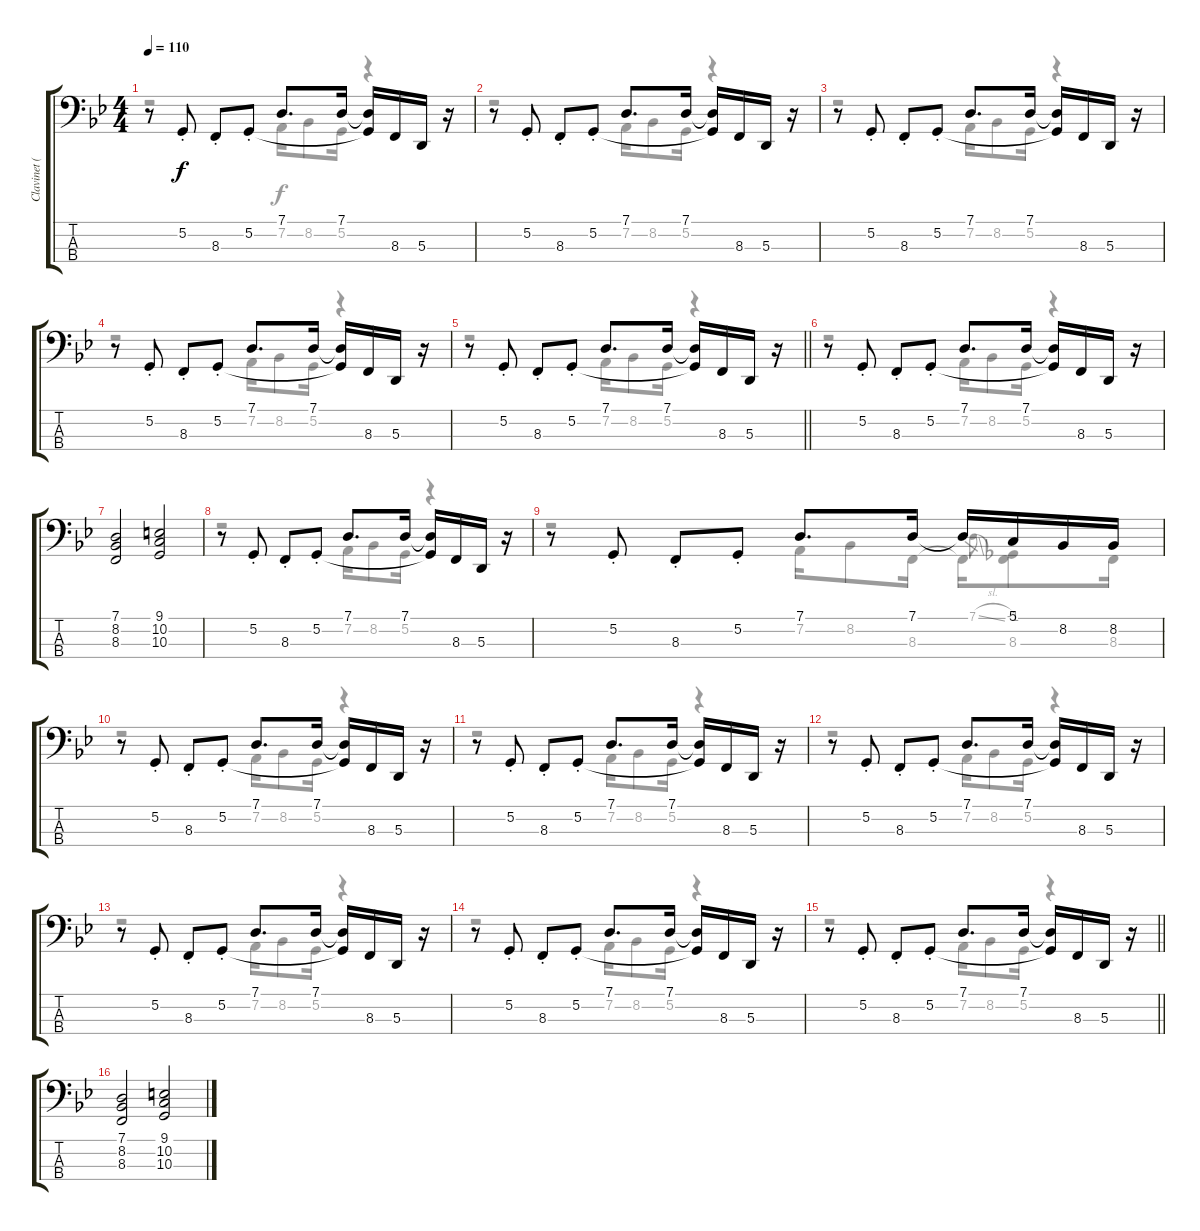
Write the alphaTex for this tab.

\track ("Clavinet (high) arranged for bass" "Clavinet (") {instrument clavinet}
\staff {score tabs}
\tuning (G2 D2 A1 E1) {hide}
\voice
\ts (4 4)
\tempo 110
\clef f4
\ks bb
r.8{dy f} 5.2{st}.8 8.3{st}.8 5.2{st}.8 7.1.8{d} 7.1.16 (7.1{t} 5.2{t}).16 8.3.16 5.3.16 r.16 |
r.8 5.2{st}.8 8.3{st}.8 5.2{st}.8 7.1.8{d} 7.1.16 (7.1{t} 5.2{t}).16 8.3.16 5.3.16 r.16 |
r.8 5.2{st}.8 8.3{st}.8 5.2{st}.8 7.1.8{d} 7.1.16 (7.1{t} 5.2{t}).16 8.3.16 5.3.16 r.16 |
r.8 5.2{st}.8 8.3{st}.8 5.2{st}.8 7.1.8{d} 7.1.16 (7.1{t} 5.2{t}).16 8.3.16 5.3.16 r.16 |
\barLineRight lightlight
r.8 5.2{st}.8 8.3{st}.8 5.2{st}.8 7.1.8{d} 7.1.16 (7.1{t} 5.2{t}).16 8.3.16 5.3.16 r.16 |
r.8 5.2{st}.8 8.3{st}.8 5.2{st}.8 7.1.8{d} 7.1.16 (7.1{t} 5.2{t}).16 8.3.16 5.3.16 r.16 |
(7.1 8.2 8.3).2 (9.1 10.2 10.3).2 |
r.8 5.2{st}.8 8.3{st}.8 5.2{st}.8 7.1.8{d} 7.1.16 (7.1{t} 5.2{t}).16 8.3.16 5.3.16 r.16 |
r.8 5.2{st}.8 8.3{st}.8 5.2{st}.8 7.1.8{d} 7.1.16 7.1{t}.16 5.1.16 8.2.16 8.2.16 |
r.8 5.2{st}.8 8.3{st}.8 5.2{st}.8 7.1.8{d} 7.1.16 (7.1{t} 5.2{t}).16 8.3.16 5.3.16 r.16 |
r.8 5.2{st}.8 8.3{st}.8 5.2{st}.8 7.1.8{d} 7.1.16 (7.1{t} 5.2{t}).16 8.3.16 5.3.16 r.16 |
r.8 5.2{st}.8 8.3{st}.8 5.2{st}.8 7.1.8{d} 7.1.16 (7.1{t} 5.2{t}).16 8.3.16 5.3.16 r.16 |
r.8 5.2{st}.8 8.3{st}.8 5.2{st}.8 7.1.8{d} 7.1.16 (7.1{t} 5.2{t}).16 8.3.16 5.3.16 r.16 |
r.8 5.2{st}.8 8.3{st}.8 5.2{st}.8 7.1.8{d} 7.1.16 (7.1{t} 5.2{t}).16 8.3.16 5.3.16 r.16 |
\barLineRight lightlight
r.8 5.2{st}.8 8.3{st}.8 5.2{st}.8 7.1.8{d} 7.1.16 (7.1{t} 5.2{t}).16 8.3.16 5.3.16 r.16 |
(7.1 8.2 8.3).2 (9.1 10.2 10.3).2
\voice
\clef f4
\ottava regular
\simile none
\ks bb
r.2{dy f} 7.2.16 8.2.8 5.2.16 r.4 |
r.2 7.2.16 8.2.8 5.2.16 r.4 |
r.2 7.2.16 8.2.8 5.2.16 r.4 |
r.2 7.2.16 8.2.8 5.2.16 r.4 |
\barLineRight lightlight
r.2 7.2.16 8.2.8 5.2.16 r.4 |
r.2 7.2.16 8.2.8 5.2.16 r.4 |
|
r.2 7.2.16 8.2.8 5.2.16 r.4 |
r.2 7.2.16 8.2.8 8.3.16 8.3{t}.16 7.1{sl}.8{gr} (-1.1 8.3).8 8.3.16 |
r.2 7.2.16 8.2.8 5.2.16 r.4 |
r.2 7.2.16 8.2.8 5.2.16 r.4 |
r.2 7.2.16 8.2.8 5.2.16 r.4 |
r.2 7.2.16 8.2.8 5.2.16 r.4 |
r.2 7.2.16 8.2.8 5.2.16 r.4 |
\barLineRight lightlight
r.2 7.2.16 8.2.8 5.2.16 r.4 |
